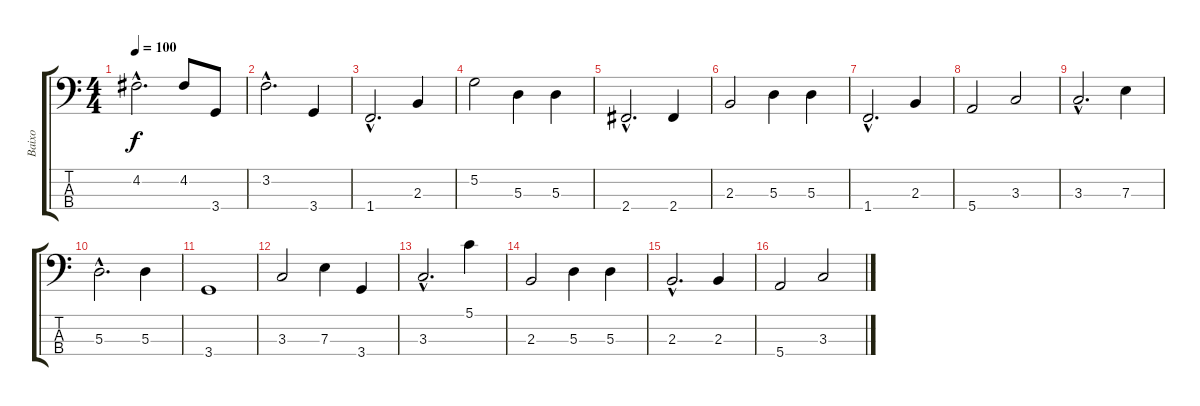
\track ("Baixo" "Baixo") {instrument acousticbass}
\staff {score tabs}
\tuning (G2 D2 A1 E1) {hide}
\ts (4 4)
\tempo 100
\clef f4
\ks c
4.2{hac}.2{d dy f} 4.2.8 3.4.8 |
3.2{hac}.2{d} 3.4.4 |
1.4{hac}.2{d} 2.3.4 |
5.2.2 5.3.4 5.3.4 |
2.4{hac}.2{d} 2.4.4 |
2.3.2 5.3.4 5.3.4 |
1.4{hac}.2{d} 2.3.4 |
5.4.2 3.3.2 |
3.3{hac}.2{d} 7.3.4 |
5.3{hac}.2{d} 5.3.4 |
3.4.1 |
3.3.2 7.3.4 3.4.4 |
3.3{hac}.2{d} 5.1.4 |
2.3.2 5.3.4 5.3.4 |
2.3{hac}.2{d} 2.3.4 |
5.4.2 3.3.2
